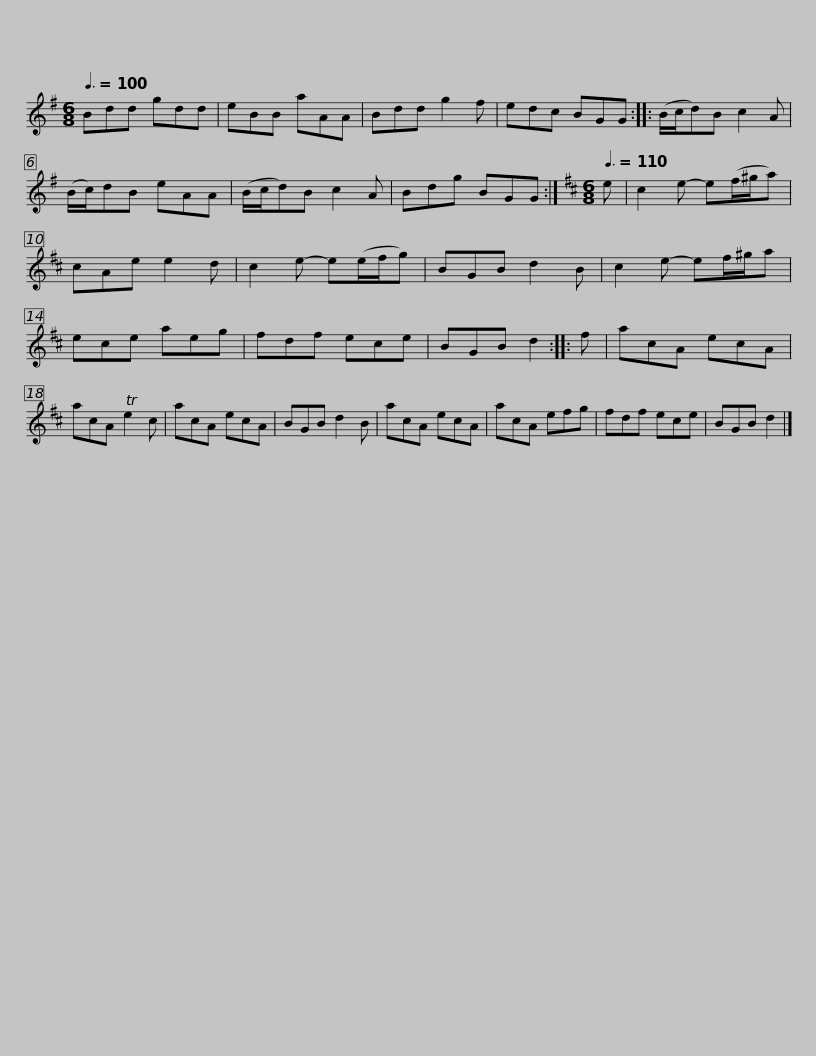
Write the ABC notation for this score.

X:1
L:1/8
Q:3/8=100
M:6/8
I:linebreak $
K:G
V:1 treble
V:1
 Bdd gdd | eBB aAA | Bdd g2 f | edc BGG :: (B/c/d)B c2 A | %5
 (B/c/)dB eAA | (B/c/d)B c2 A |$ Bdg BGG :|[K:D][M:6/8][Q:3/8=110] e | c2 e- e(f/^g/a) | %10
 cAe e2 d | c2 e- e(e/f/g) | BGB d2 B | c2 e- ef/^g/a | ece aeg |$ %15
 fdf ece | BGB d2 :: f | acA ecA | acA Te2 c | %20
 acA ecA | BGB d2 B | acA ecA |$ acA efg | fdf ece | %25
 BGB d2 |] %26
